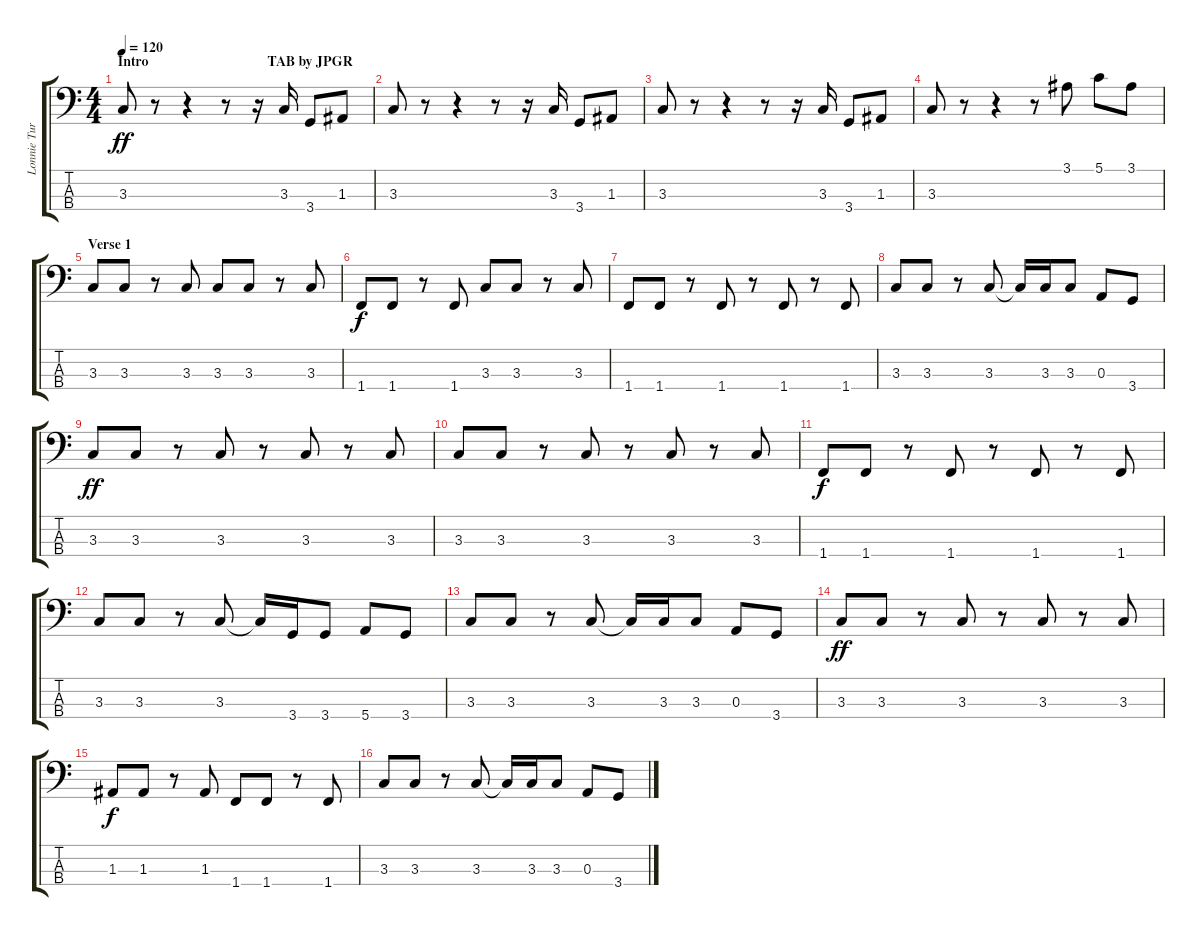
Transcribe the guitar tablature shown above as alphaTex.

\track ("Lonnie Turner" "Lonnie Tur") {instrument electricbasspick}
\staff {score tabs}
\tuning (G2 D2 A1 E1) {hide}
\ts (4 4)
\section ("" "Intro                                  TAB by JPGR")
\tempo 120
\clef f4
\ks c
3.3.8{dy ff instrument electricbasspick} r.8 r.4 r.8 r.16 3.3.16 3.4.8 1.3.8 |
3.3.8 r.8 r.4 r.8 r.16 3.3.16 3.4.8 1.3.8 |
3.3.8 r.8 r.4 r.8 r.16 3.3.16 3.4.8 1.3.8 |
3.3.8 r.8 r.4 r.8 3.1.8 5.1.8 3.1.8 |
\section ("" "Verse 1")
3.3.8 3.3.8 r.8 3.3.8 3.3.8 3.3.8 r.8 3.3.8 |
1.4.8{dy f} 1.4.8 r.8 1.4.8 3.3.8 3.3.8 r.8 3.3.8 |
1.4.8 1.4.8 r.8 1.4.8 r.8 1.4.8 r.8 1.4.8 |
3.3.8 3.3.8 r.8 3.3.8 3.3{t}.16 3.3.16 3.3.8 0.3.8 3.4.8 |
3.3.8{dy ff} 3.3.8 r.8 3.3.8 r.8 3.3.8 r.8 3.3.8 |
3.3.8 3.3.8 r.8 3.3.8 r.8 3.3.8 r.8 3.3.8 |
1.4.8{dy f} 1.4.8 r.8 1.4.8 r.8 1.4.8 r.8 1.4.8 |
3.3.8 3.3.8 r.8 3.3.8 3.3{t}.16 3.4.16 3.4.8 5.4.8 3.4.8 |
3.3.8 3.3.8 r.8 3.3.8 3.3{t}.16 3.3.16 3.3.8 0.3.8 3.4.8 |
3.3.8{dy ff} 3.3.8 r.8 3.3.8 r.8 3.3.8 r.8 3.3.8 |
1.3.8{dy f} 1.3.8 r.8 1.3.8 1.4.8 1.4.8 r.8 1.4.8 |
3.3.8 3.3.8 r.8 3.3.8 3.3{t}.16 3.3.16 3.3.8 0.3.8 3.4.8
